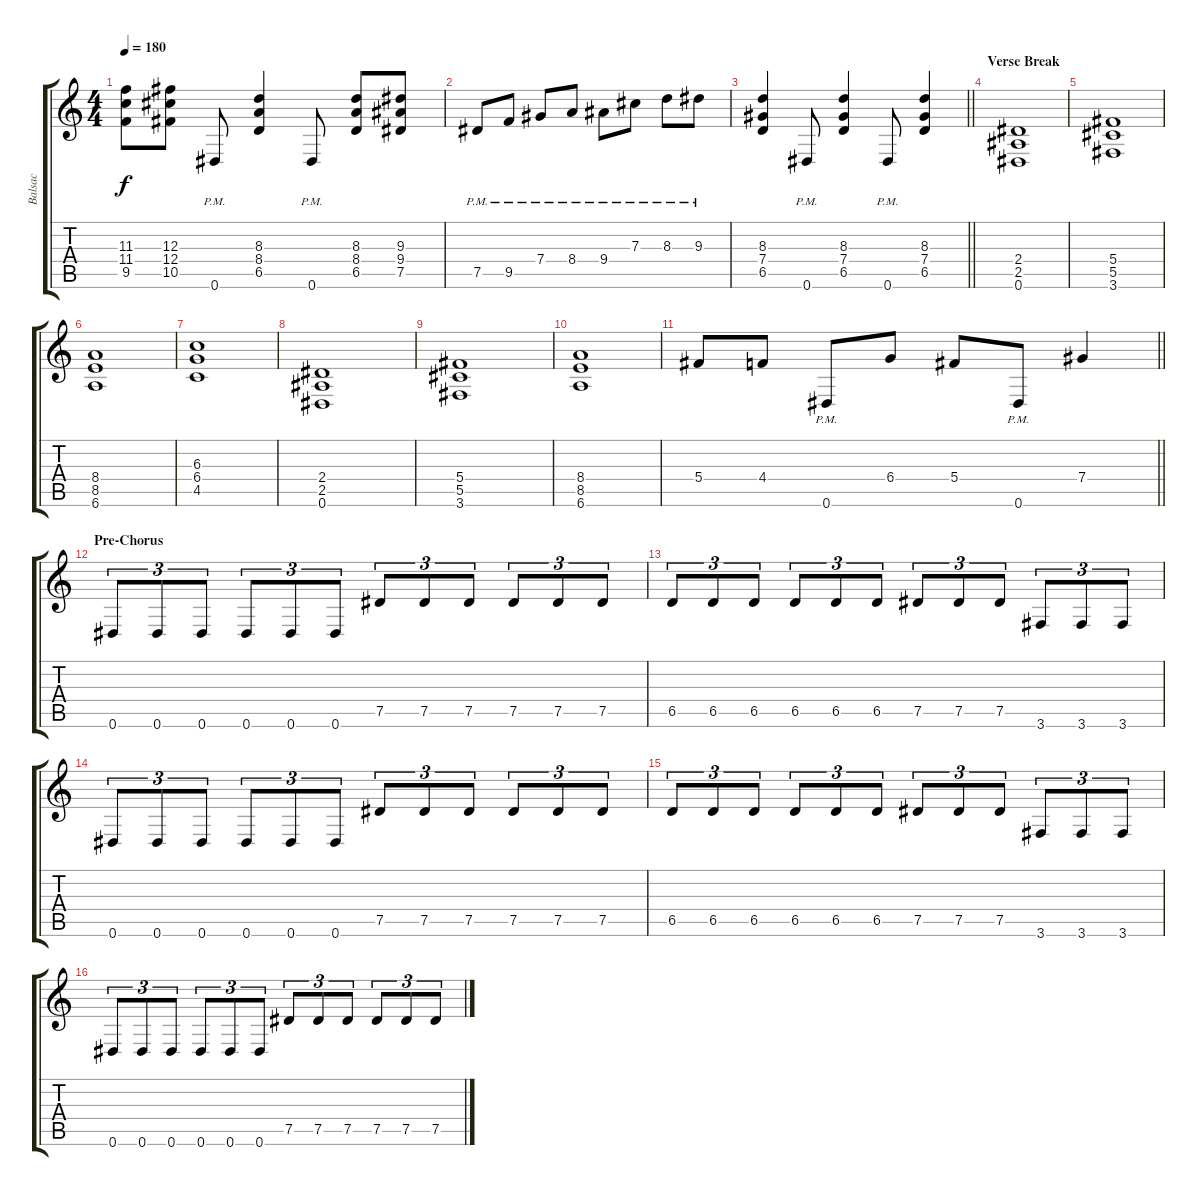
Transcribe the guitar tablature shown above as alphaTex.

\track ("Balsac" "Balsac") {instrument overdrivenguitar}
\staff {score tabs}
\tuning (Eb4 Bb3 Gb3 Db3 Ab2 Eb2) {hide}
\ts (4 4)
\tempo 180
\clef g2
\ks c
(11.3 11.4 9.5).8{dy f} (12.3 12.4 10.5).8 0.6{pm}.8 (8.3 8.4 6.5).4 0.6{pm}.8 (8.3 8.4 6.5).8 (9.3 9.4 7.5).8 |
7.5{pm}.8 9.5{pm}.8 7.4{pm}.8 8.4{pm}.8 9.4{pm}.8 7.3{pm}.8 8.3{pm}.8 9.3{pm}.8 |
\barLineRight lightlight
(8.3 7.4 6.5).4 0.6{pm}.8 (8.3 7.4 6.5).4 0.6{pm}.8 (8.3 7.4 6.5).4 |
\section ("" "Verse Break")
(2.4 2.5 0.6).1 |
(5.4 5.5 3.6).1 |
(8.4 8.5 6.6).1 |
(6.3 6.4 4.5).1 |
(2.4 2.5 0.6).1 |
(5.4 5.5 3.6).1 |
(8.4 8.5 6.6).1 |
\barLineRight lightlight
5.4.8 4.4.8 0.6{pm}.8 6.4.8 5.4.8 0.6{pm}.8 7.4.4 |
\section ("" "Pre-Chorus")
0.6.8{tu (3 2)} 0.6.8{tu (3 2)} 0.6.8{tu (3 2)} 0.6.8{tu (3 2)} 0.6.8{tu (3 2)} 0.6.8{tu (3 2)} 7.5.8{tu (3 2)} 7.5.8{tu (3 2)} 7.5.8{tu (3 2)} 7.5.8{tu (3 2)} 7.5.8{tu (3 2)} 7.5.8{tu (3 2)} |
6.5.8{tu (3 2)} 6.5.8{tu (3 2)} 6.5.8{tu (3 2)} 6.5.8{tu (3 2)} 6.5.8{tu (3 2)} 6.5.8{tu (3 2)} 7.5.8{tu (3 2)} 7.5.8{tu (3 2)} 7.5.8{tu (3 2)} 3.6.8{tu (3 2)} 3.6.8{tu (3 2)} 3.6.8{tu (3 2)} |
0.6.8{tu (3 2)} 0.6.8{tu (3 2)} 0.6.8{tu (3 2)} 0.6.8{tu (3 2)} 0.6.8{tu (3 2)} 0.6.8{tu (3 2)} 7.5.8{tu (3 2)} 7.5.8{tu (3 2)} 7.5.8{tu (3 2)} 7.5.8{tu (3 2)} 7.5.8{tu (3 2)} 7.5.8{tu (3 2)} |
6.5.8{tu (3 2)} 6.5.8{tu (3 2)} 6.5.8{tu (3 2)} 6.5.8{tu (3 2)} 6.5.8{tu (3 2)} 6.5.8{tu (3 2)} 7.5.8{tu (3 2)} 7.5.8{tu (3 2)} 7.5.8{tu (3 2)} 3.6.8{tu (3 2)} 3.6.8{tu (3 2)} 3.6.8{tu (3 2)} |
0.6.8{tu (3 2)} 0.6.8{tu (3 2)} 0.6.8{tu (3 2)} 0.6.8{tu (3 2)} 0.6.8{tu (3 2)} 0.6.8{tu (3 2)} 7.5.8{tu (3 2)} 7.5.8{tu (3 2)} 7.5.8{tu (3 2)} 7.5.8{tu (3 2)} 7.5.8{tu (3 2)} 7.5.8{tu (3 2)}
